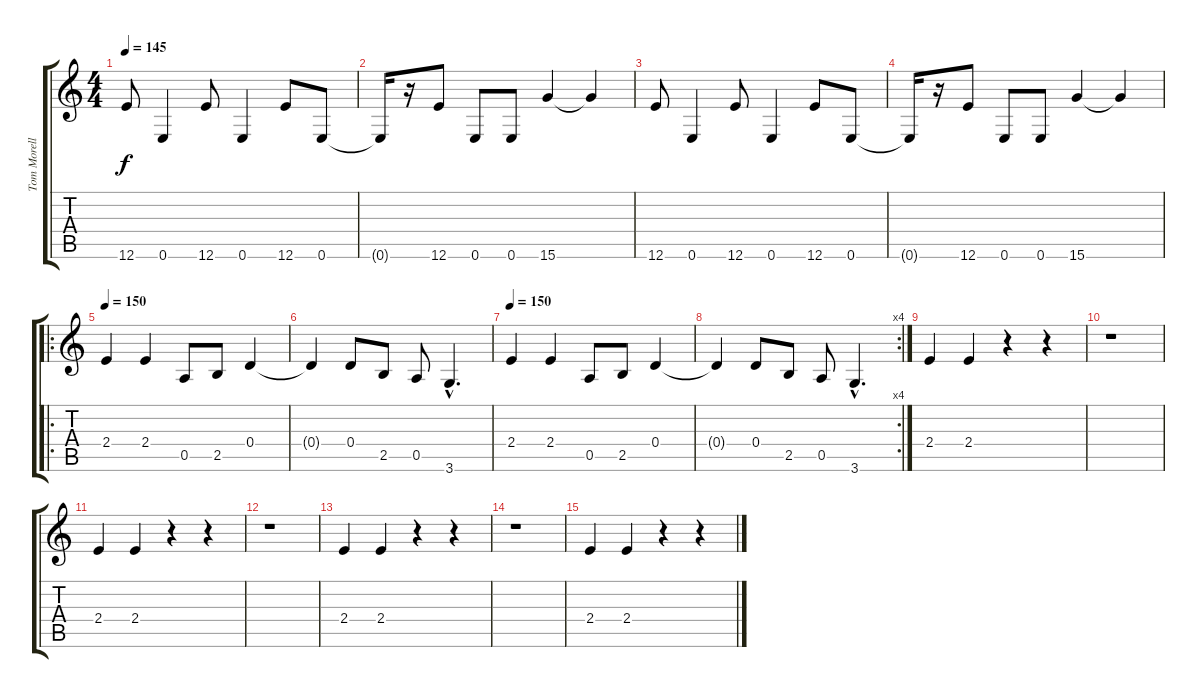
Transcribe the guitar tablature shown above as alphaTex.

\track ("Tom Morello" "Tom Morell") {instrument overdrivenguitar}
\staff {score tabs}
\tuning (E4 B3 G3 D3 A2 E2) {hide}
\ts (4 4)
\tempo 145
\clef g2
\ks c
12.6.8{dy f} 0.6.4 12.6.8 0.6.4 12.6.8 0.6.8 |
0.6{t}.16 r.16 12.6.8 0.6.8 0.6.8 15.6.4 15.6{t}.4 |
12.6.8 0.6.4 12.6.8 0.6.4 12.6.8 0.6.8 |
0.6{t}.16 r.16 12.6.8 0.6.8 0.6.8 15.6.4 15.6{t}.4 |
\ro
\tempo 150
2.4.4 2.4.4 0.5.8 2.5.8 0.4.4 |
0.4{t}.4 0.4.8 2.5.8 0.5.8 3.6{hac}.4{d} |
\tempo 150
2.4.4 2.4.4 0.5.8 2.5.8 0.4.4 |
\rc 4
0.4{t}.4 0.4.8 2.5.8 0.5.8 3.6{hac}.4{d} |
2.4.4 2.4.4 r.4 r.4 |
r.1 |
2.4.4 2.4.4 r.4 r.4 |
r.1 |
2.4.4 2.4.4 r.4 r.4 |
r.1 |
2.4.4 2.4.4 r.4 r.4
